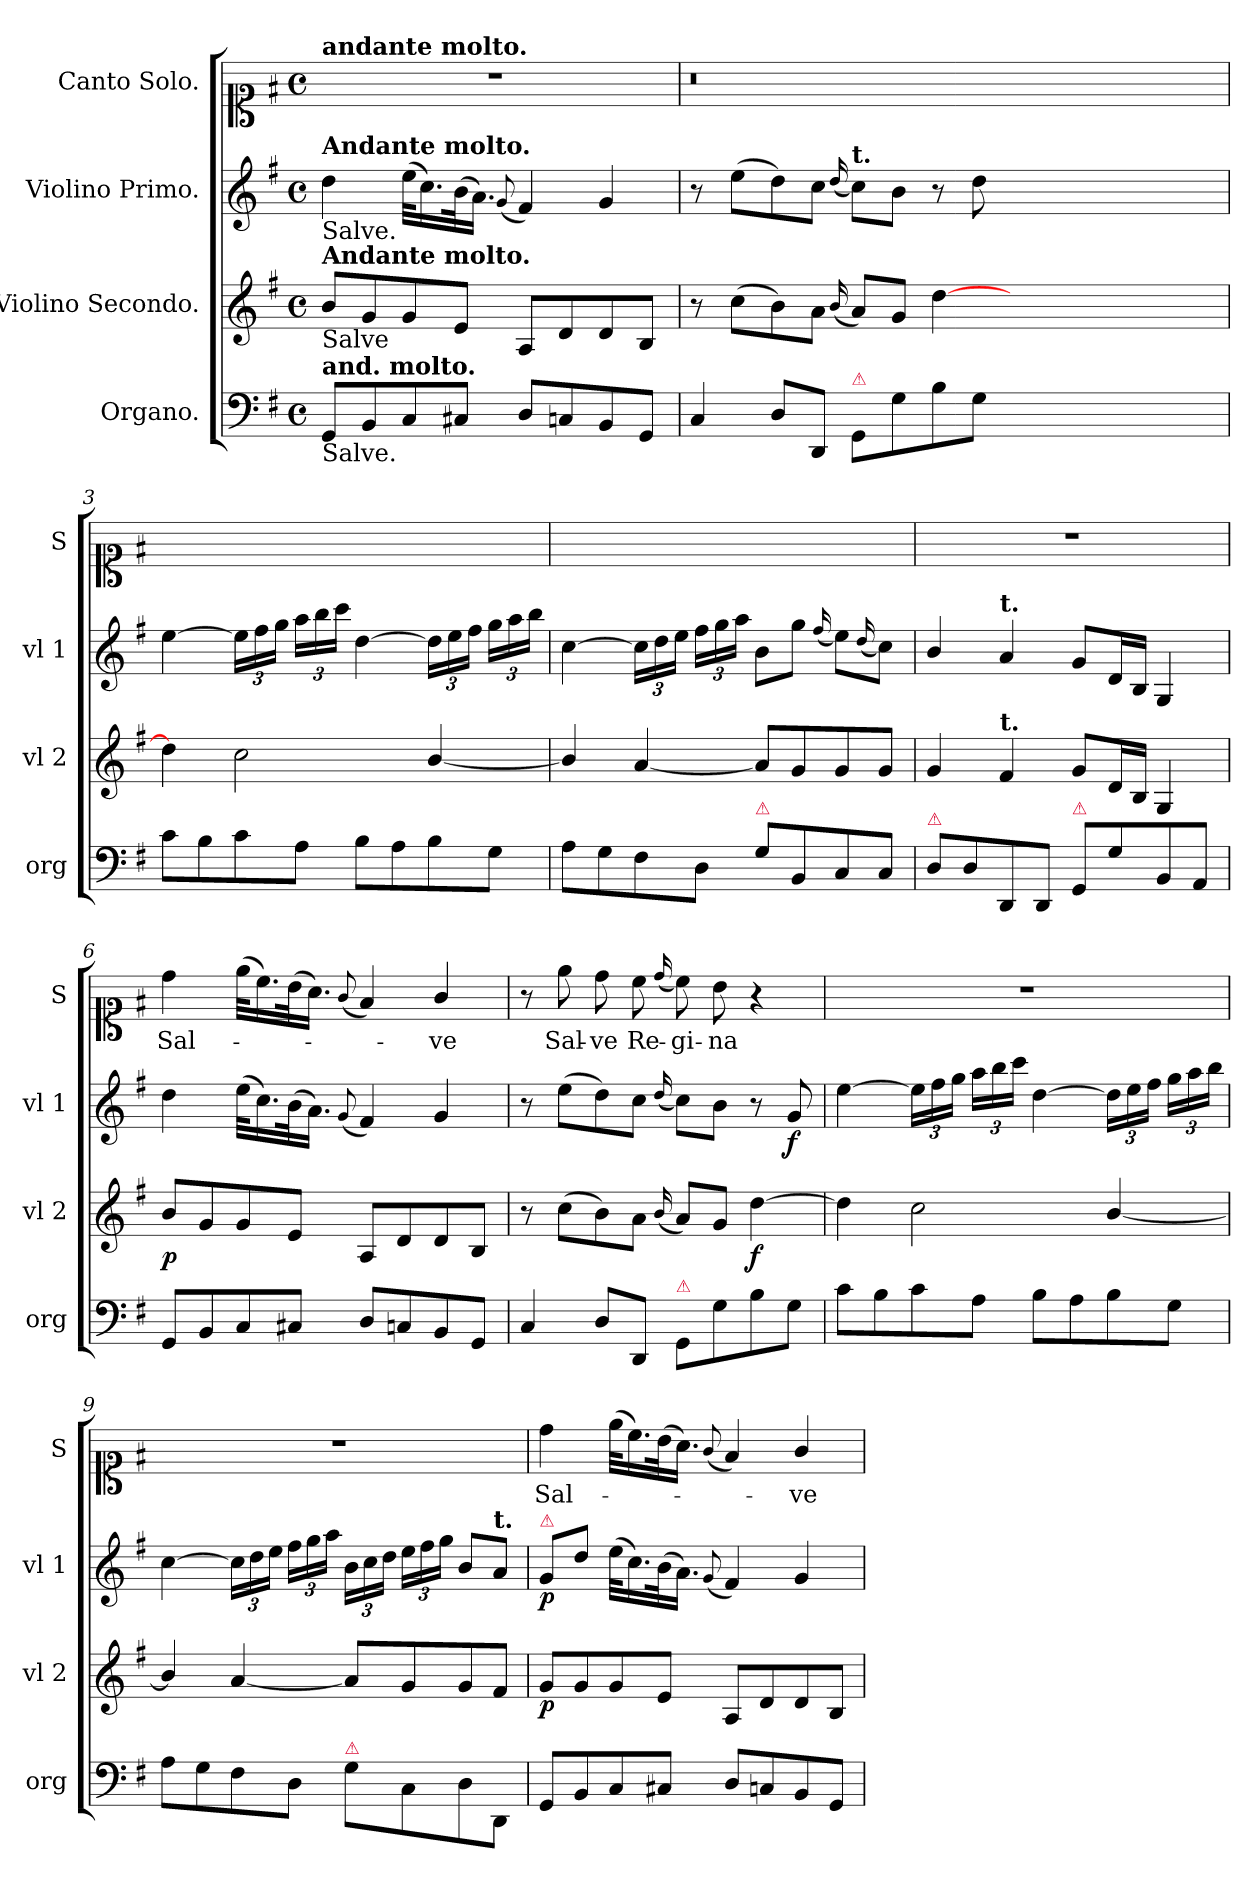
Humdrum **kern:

**kern	**kern	**dynam	**kern	**dynam	**kern	**text
*part4	*part3	*part3	*part2	*part2	*part1	*part1
*staff4	*staff3	*staff3	*staff2	*staff2	*staff1	*staff1
*I"Organo.	*I"Violino Secondo.	*	*I"Violino Primo.	*	*I"Canto Solo.	*
*I'org	*I'vl 2	*	*I'vl 1	*	*I'S	*
*clefF4	*clefG2	*	*clefG2	*	*clefC1	*
*k[f#]	*k[f#]	*	*k[f#]	*	*k[f#]	*
*G:	*G:	*	*G:	*	*G:	*
*M4/4	*M4/4	*	*M4/4	*	*M4/4	*
*met(c)	*met(c)	*	*met(c)	*	*met(c)	*
=1	=1	=1	=1	=1	=1	=1
!	!	!	!	!	!LO:TX:a:B:t=andante molto.	!
!	!	!	!LO:TX:b:t=Salve.	!	!	!
!	!	!	!LO:TX:a:B:t=Andante molto.	!	!	!
!	!LO:TX:a:B:t=Andante molto.	!	!	!	!	!
!	!LO:TX:b:t=Salve	!	!	!	!	!
!LO:TX:b:t=Salve.	!	!	!	!	!	!
!LO:TX:a:B:t=and. molto.	!	!	!	!	!	!
8GG/L	8b/L	.	4dd\	.	1r	.
8BB/	8g/	.	.	.	.	.
8C/	8g/	.	(32ee\KLL	.	.	.
.	.	.	16.cc\)	.	.	.
8C#X/J	8e/J	.	(32b\K	.	.	.
.	.	.	16.a\JJ)	.	.	.
.	.	.	(<8qqg/	.	.	.
8D/L	8A/L	.	4f#/)	.	.	.
8Cn/	8d/	.	.	.	.	.
8BB/	8d/	.	4g/	.	.	.
8GG/J	8B/J	.	.	.	.	.
=2	=2	=2	=2	=2	=2	=2
4C/	8r	.	8r	.	0.r	.
.	(8cc\L	.	(8ee\L	.	.	.
8D/L	8b\)	.	8dd\)	.	.	.
8DD/J	8a\J	.	8cc\J	.	.	.
.	(16qqb/	.	(16qqdd/	.	.	.
!	!	!	!LO:TX:a:B:t=t.	!	!	!
!LO:TX:a:color=crimson:t=⚠	!	!	!	!	!	!
8GG/L	8a/L)	.	8cc\L)	.	.	.
8G\	8g/J	.	8b\J	.	.	.
8B\	[4dd\	.	8r	.	.	.
8G\J	.	.	8dd\	.	.	.
0ryy	0ryy	.	0ryy	.	.	.
=3	=3	=3	=3	=3	=3	=3
8c\L	4dd\]	.	[4ee\	.	1ryy	.
8B\	.	.	.	.	.	.
8c\	2cc\	.	24ee\LL]	.	.	.
.	.	.	24ff#\	.	.	.
.	.	.	24gg\JJ	.	.	.
8A\J	.	.	24aa\LL	.	.	.
.	.	.	24bb\	.	.	.
.	.	.	24ccc\JJ	.	.	.
8B\L	.	.	[4dd\	.	.	.
8A\	.	.	.	.	.	.
8B\	[4b/	.	24dd\LL]	.	.	.
.	.	.	24ee\	.	.	.
.	.	.	24ff#\JJ	.	.	.
8G\J	.	.	24gg\LL	.	.	.
.	.	.	24aa\	.	.	.
.	.	.	24bb\JJ	.	.	.
=4	=4	=4	=4	=4	=4	=4
8A\L	4b/]	.	[4cc\	.	1ryy	.
8G\	.	.	.	.	.	.
8F#\	[4a/	.	24cc\LL]	.	.	.
.	.	.	24dd\	.	.	.
.	.	.	24ee\JJ	.	.	.
8D\J	.	.	24ff#\LL	.	.	.
.	.	.	24gg\	.	.	.
.	.	.	24aa\JJ	.	.	.
!LO:TX:a:color=crimson:t=⚠	!	!	!	!	!	!
8G\L	8a/L]	.	8b\L	.	.	.
8BB/	8g/	.	8gg\J	.	.	.
.	.	.	(16qqff#/	.	.	.
8C/	8g/	.	8ee\L)	.	.	.
.	.	.	(16qqdd/	.	.	.
8C/J	8g/J	.	8cc\J)	.	.	.
=5	=5	=5	=5	=5	=5	=5
!LO:TX:a:color=crimson:t=⚠	!	!	!	!	!	!
8D\L	4g/	.	4b/	.	1r	.
8D\	.	.	.	.	.	.
!	!	!	!LO:TX:a:B:t=t.	!	!	!
!	!LO:TX:a:B:t=t.	!	!	!	!	!
8DD/	4f#/	.	4a/	.	.	.
8DD/J	.	.	.	.	.	.
!LO:TX:a:color=crimson:t=⚠	!	!	!	!	!	!
8GG/L	8g/L	.	8g/L	.	.	.
8G\	16d/L	.	16d/L	.	.	.
.	16B/JJ	.	16B/JJ	.	.	.
8BB/	4G/	.	4G/	.	.	.
8AA/J	.	.	.	.	.	.
=6	=6	=6	=6	=6	=6	=6
8GG/L	8b/L	p	4dd\	pia.	4dd\	Sal-
8BB/	8g/	.	.	.	.	.
8C/	8g/	.	(32ee\KLL	.	(32ee\KLL	.
.	.	.	16.cc\)	.	16.cc\)	.
8C#X/J	8e/J	.	(32b\K	.	(32b\K	.
.	.	.	16.a\JJ)	.	16.a\JJ)	.
.	.	.	(<8qqg/	.	(8qqg/	.
8D/L	8A/L	.	4f#/)	.	4f#/)	.
8Cn/	8d/	.	.	.	.	.
8BB/	8d/	.	4g/	.	4g/	-ve
8GG/J	8B/J	.	.	.	.	.
=7	=7	=7	=7	=7	=7	=7
4C/	8r	.	8r	.	8r	.
.	(8cc\L	.	(8ee\L	.	8ee\	Sal-
8D/L	8b\)	.	8dd\)	.	8dd\	-ve
8DD/J	8a\J	.	8cc\J	.	8cc\	Re-
.	(16qqb/	.	(16qqdd/	.	(16qqdd	.
!LO:TX:a:color=crimson:t=⚠	!	!	!	!	!	!
8GG/L	8a/L)	.	8cc\L)	.	8cc\)	-gi-
8G\	8g/J	.	8b\J	.	8b\	-na
8B\	[4dd\	f	8r	.	4r	.
8G\J	.	.	8g/	f	.	.
=8	=8	=8	=8	=8	=8	=8
8c\L	4dd\]	.	[4ee\	.	1r	.
8B\	.	.	.	.	.	.
8c\	2cc\	.	24ee\LL]	.	.	.
.	.	.	24ff#\	.	.	.
.	.	.	24gg\JJ	.	.	.
8A\J	.	.	24aa\LL	.	.	.
.	.	.	24bb\	.	.	.
.	.	.	24ccc\JJ	.	.	.
8B\L	.	.	[4dd\	.	.	.
8A\	.	.	.	.	.	.
8B\	[4b/	.	24dd\LL]	.	.	.
.	.	.	24ee\	.	.	.
.	.	.	24ff#\JJ	.	.	.
8G\J	.	.	24gg\LL	.	.	.
.	.	.	24aa\	.	.	.
.	.	.	24bb\JJ	.	.	.
=9	=9	=9	=9	=9	=9	=9
8A\L	4b/]	.	[4cc\	.	1r	.
8G\	.	.	.	.	.	.
8F#\	[4a/	.	24cc\LL]	.	.	.
.	.	.	24dd\	.	.	.
.	.	.	24ee\JJ	.	.	.
8D\J	.	.	24ff#\LL	.	.	.
.	.	.	24gg\	.	.	.
.	.	.	24aa\JJ	.	.	.
!LO:TX:a:color=crimson:t=⚠	!	!	!	!	!	!
8G\L	8a/L]	.	24b\LL	.	.	.
.	.	.	24cc\	.	.	.
.	.	.	24dd\JJ	.	.	.
8C\	8g/	.	24ee\LL	.	.	.
.	.	.	24ff#\	.	.	.
.	.	.	24gg\JJ	.	.	.
8D\	8g/	.	8b/L	.	.	.
!	!	!	!LO:TX:a:B:t=t.	!	!	!
8DD/J	8f#/J	.	8a/J	.	.	.
=10	=10	=10	=10	=10	=10	=10
!	!	!	!LO:TX:a:color=crimson:t=⚠	!	!	!
8GG/L	8g/L	p	8g/L	p	4dd\	Sal-
8BB/	8g/	.	8dd\J	.	.	.
8C/	8g/	.	(32ee\KLL	.	(32ee\KLL	.
.	.	.	16.cc\)	.	16.cc\)	.
8C#X/J	8e/J	.	(32b\K	.	(32b\K	.
.	.	.	16.a\JJ)	.	16.a\JJ)	.
.	.	.	(<8qqg/	.	(8qqg/	.
8D/L	8A/L	.	4f#/)	.	4f#/)	.
8Cn/	8d/	.	.	.	.	.
8BB/	8d/	.	4g/	.	4g/	-ve
8GG/J	8B/J	.	.	.	.	.
=	=	=	=	=	=	=
*-	*-	*-	*-	*-	*-	*-
